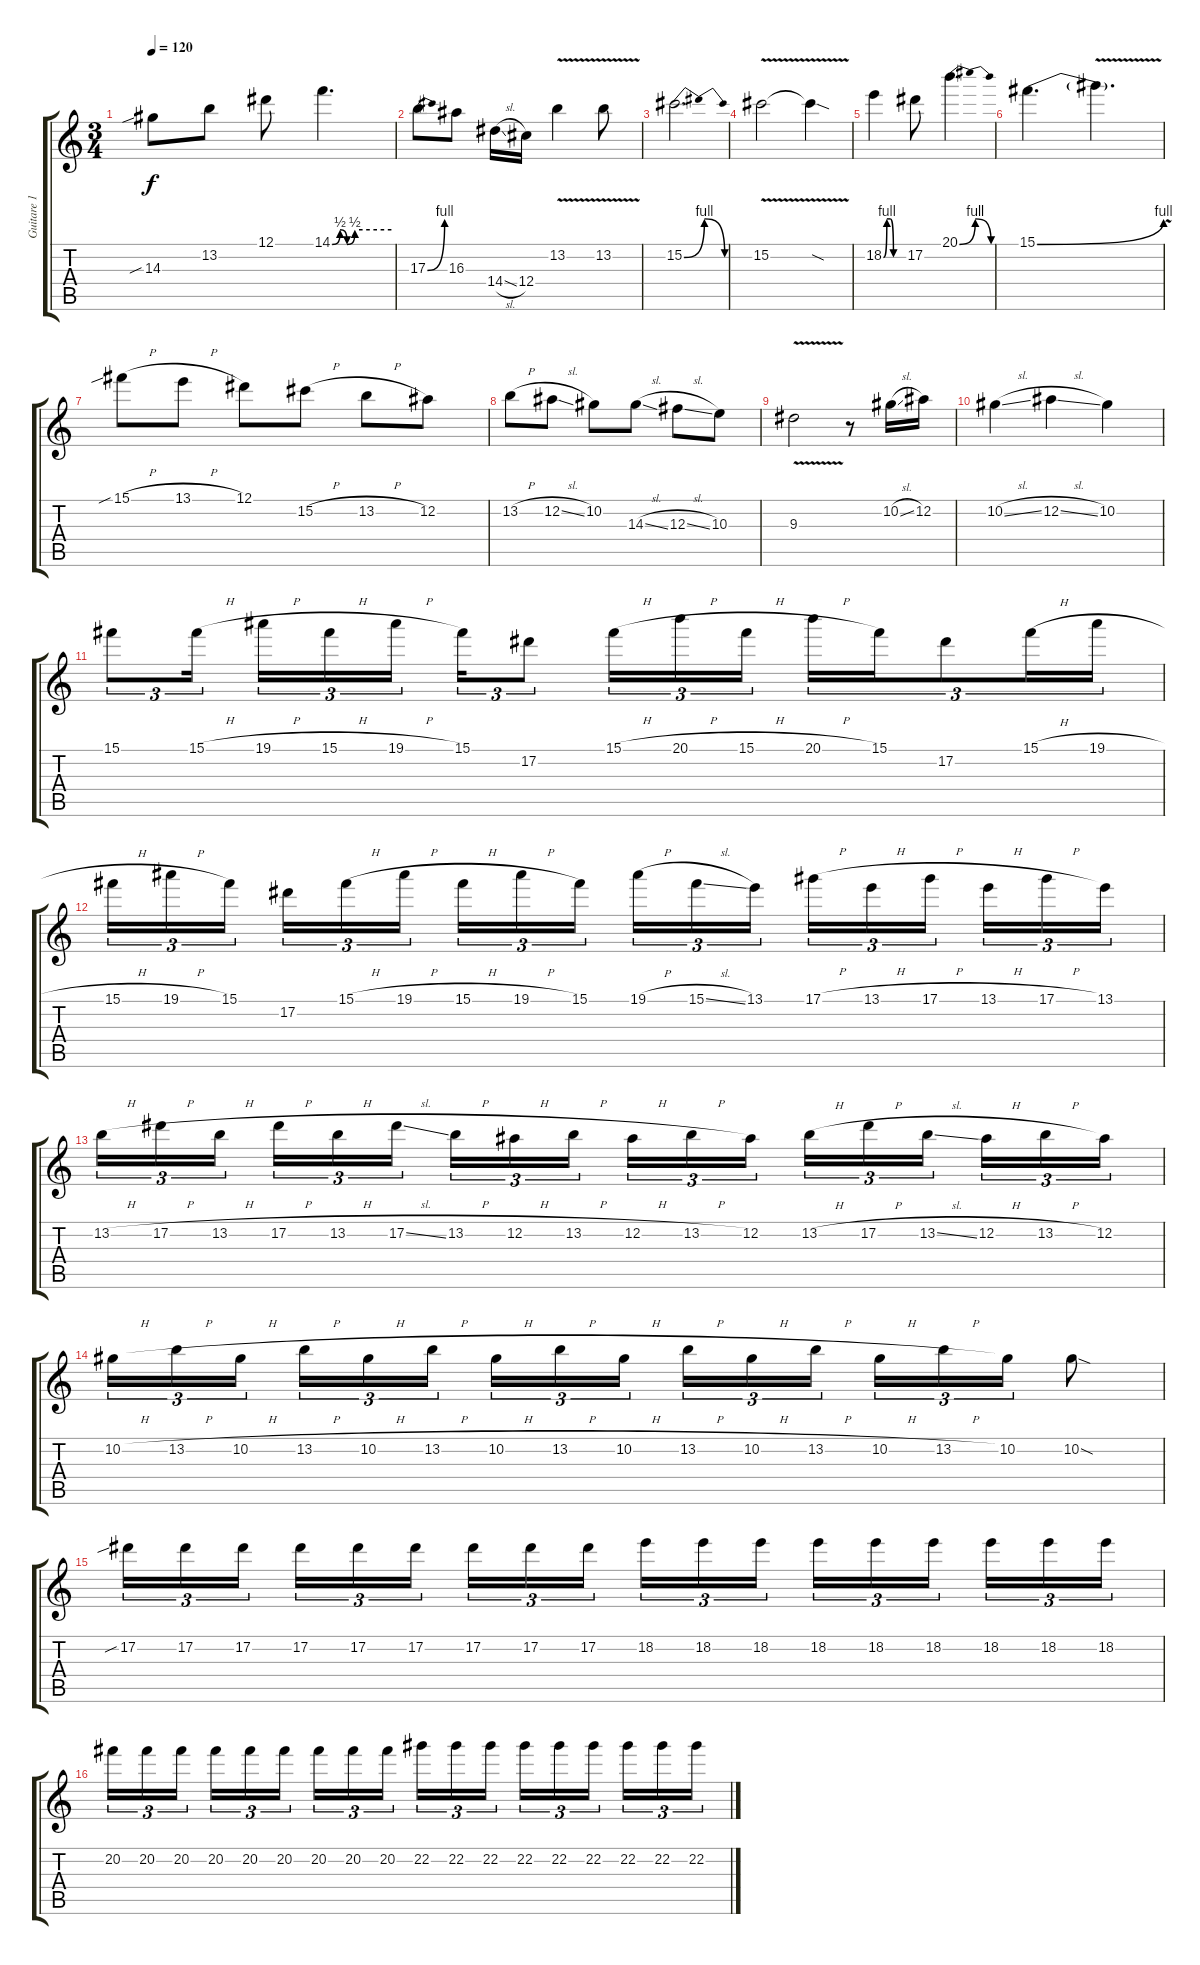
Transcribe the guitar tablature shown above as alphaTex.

\track ("Guitare 1" "Guitare 1") {instrument distortionguitar}
\staff {score tabs}
\tuning (Eb4 Bb3 Gb3 Db3 Ab2 Db2) {hide}
\ts (3 4)
\tempo 120
\clef g2
\ks c
14.3{sib}.8{dy f volume 16} 13.2.8 12.1.8 14.1{be (custom 0 0 8 2 15 0 23 2 60 2)}.4{d} |
17.3{be (bend 0 0 60 4)}.8 16.3.8 14.4{sl}.16 12.4.16 13.2{v}.4 13.2{v}.8 |
15.2{be (bendrelease 0 0 15 4 50 4 60 0)}.2{d} |
15.2{v}.2 15.2{sod t}.4 |
18.2{be (custom 0 0 10 4 20 4 30 0 60 0)}.4 17.2.8 20.1{be (bendrelease 0 0 15 4 46 4 60 0)}.4{d} |
15.1{be (bend 0 0 60 4)}.4{d} 15.1{v t}.4{d} |
15.1{sib h}.8 13.1{h}.8 12.1.8 15.2{h}.8 13.2{h}.8 12.2.8 |
13.2{h}.8 12.2{sl}.8 10.2.8 14.3{sl}.8 12.3{sl}.8 10.3.8 |
9.3{v}.2 r.8 10.2{sl}.16 12.2.16 |
10.2{sl}.4 12.2{sl}.4 10.2.4 |
15.1.8{tu (3 2)} 15.1{h}.16{tu (3 2) beam splitsecondary} 19.1{h}.16{tu (3 2)} 15.1{h}.16{tu (3 2)} 19.1{h}.16{tu (3 2)} 15.1.16{tu (3 2)} 17.2.8{tu (3 2)} 15.1{h}.16{tu (3 2)} 20.1{h}.16{tu (3 2)} 15.1{h}.16{tu (3 2)} 20.1{h}.16{tu (3 2)} 15.1.16{tu (3 2)} 17.2.8{tu (3 2)} 15.1{h}.16{tu (3 2)} 19.1{h}.16{tu (3 2)} |
15.1{h}.16{tu (3 2)} 19.1{h}.16{tu (3 2)} 15.1.16{tu (3 2) beam splitsecondary} 17.2.16{tu (3 2)} 15.1{h}.16{tu (3 2)} 19.1{h}.16{tu (3 2)} 15.1{h}.16{tu (3 2)} 19.1{h}.16{tu (3 2)} 15.1.16{tu (3 2) beam splitsecondary} 19.1{h}.16{tu (3 2)} 15.1{sl}.16{tu (3 2)} 13.1.16{tu (3 2)} 17.1{h}.16{tu (3 2)} 13.1{h}.16{tu (3 2)} 17.1{h}.16{tu (3 2) beam splitsecondary} 13.1{h}.16{tu (3 2)} 17.1{h}.16{tu (3 2)} 13.1.16{tu (3 2)} |
13.2{h}.16{tu (3 2)} 17.2{h}.16{tu (3 2)} 13.2{h}.16{tu (3 2) beam splitsecondary} 17.2{h}.16{tu (3 2)} 13.2{h}.16{tu (3 2)} 17.2{sl}.16{tu (3 2)} 13.2{h}.16{tu (3 2)} 12.2{h}.16{tu (3 2)} 13.2{h}.16{tu (3 2) beam splitsecondary} 12.2{h}.16{tu (3 2)} 13.2{h}.16{tu (3 2)} 12.2.16{tu (3 2)} 13.2{h}.16{tu (3 2)} 17.2{h}.16{tu (3 2)} 13.2{sl}.16{tu (3 2) beam splitsecondary} 12.2{h}.16{tu (3 2)} 13.2{h}.16{tu (3 2)} 12.2.16{tu (3 2)} |
10.2{h}.16{tu (3 2)} 13.2{h}.16{tu (3 2)} 10.2{h}.16{tu (3 2) beam splitsecondary} 13.2{h}.16{tu (3 2)} 10.2{h}.16{tu (3 2)} 13.2{h}.16{tu (3 2)} 10.2{h}.16{tu (3 2)} 13.2{h}.16{tu (3 2)} 10.2{h}.16{tu (3 2) beam splitsecondary} 13.2{h}.16{tu (3 2)} 10.2{h}.16{tu (3 2)} 13.2{h}.16{tu (3 2)} 10.2{h}.16{tu (3 2)} 13.2{h}.16{tu (3 2)} 10.2.16{tu (3 2)} 10.2{sod}.8 |
17.2{sib}.16{tu (3 2)} 17.2.16{tu (3 2)} 17.2.16{tu (3 2) beam splitsecondary} 17.2.16{tu (3 2)} 17.2.16{tu (3 2)} 17.2.16{tu (3 2)} 17.2.16{tu (3 2)} 17.2.16{tu (3 2)} 17.2.16{tu (3 2) beam splitsecondary} 18.2.16{tu (3 2)} 18.2.16{tu (3 2)} 18.2.16{tu (3 2)} 18.2.16{tu (3 2)} 18.2.16{tu (3 2)} 18.2.16{tu (3 2) beam splitsecondary} 18.2.16{tu (3 2)} 18.2.16{tu (3 2)} 18.2.16{tu (3 2)} |
20.2.16{tu (3 2)} 20.2.16{tu (3 2)} 20.2.16{tu (3 2) beam splitsecondary} 20.2.16{tu (3 2)} 20.2.16{tu (3 2)} 20.2.16{tu (3 2)} 20.2.16{tu (3 2)} 20.2.16{tu (3 2)} 20.2.16{tu (3 2) beam splitsecondary} 22.2.16{tu (3 2)} 22.2.16{tu (3 2)} 22.2.16{tu (3 2)} 22.2.16{tu (3 2)} 22.2.16{tu (3 2)} 22.2.16{tu (3 2) beam splitsecondary} 22.2.16{tu (3 2)} 22.2.16{tu (3 2)} 22.2.16{tu (3 2)}
